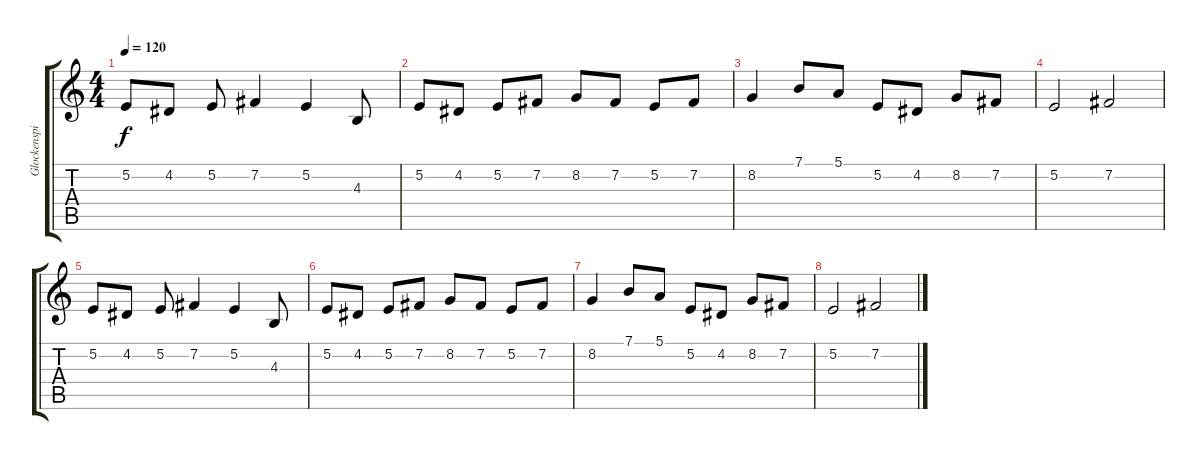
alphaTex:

\track ("Glockenspiel" "Glockenspi") {instrument glockenspiel}
\staff {score tabs}
\tuning (E4 B3 G3 D3 A2 E2) {hide}
\ts (4 4)
\tempo 120
\clef g2
\ks c
5.2.8{dy f} 4.2.8 5.2.8 7.2.4 5.2.4 4.3.8 |
5.2.8 4.2.8 5.2.8 7.2.8 8.2.8 7.2.8 5.2.8 7.2.8 |
8.2.4 7.1.8 5.1.8 5.2.8 4.2.8 8.2.8 7.2.8 |
5.2.2 7.2.2 |
5.2.8 4.2.8 5.2.8 7.2.4 5.2.4 4.3.8 |
5.2.8 4.2.8 5.2.8 7.2.8 8.2.8 7.2.8 5.2.8 7.2.8 |
8.2.4 7.1.8 5.1.8 5.2.8 4.2.8 8.2.8 7.2.8 |
5.2.2 7.2.2
